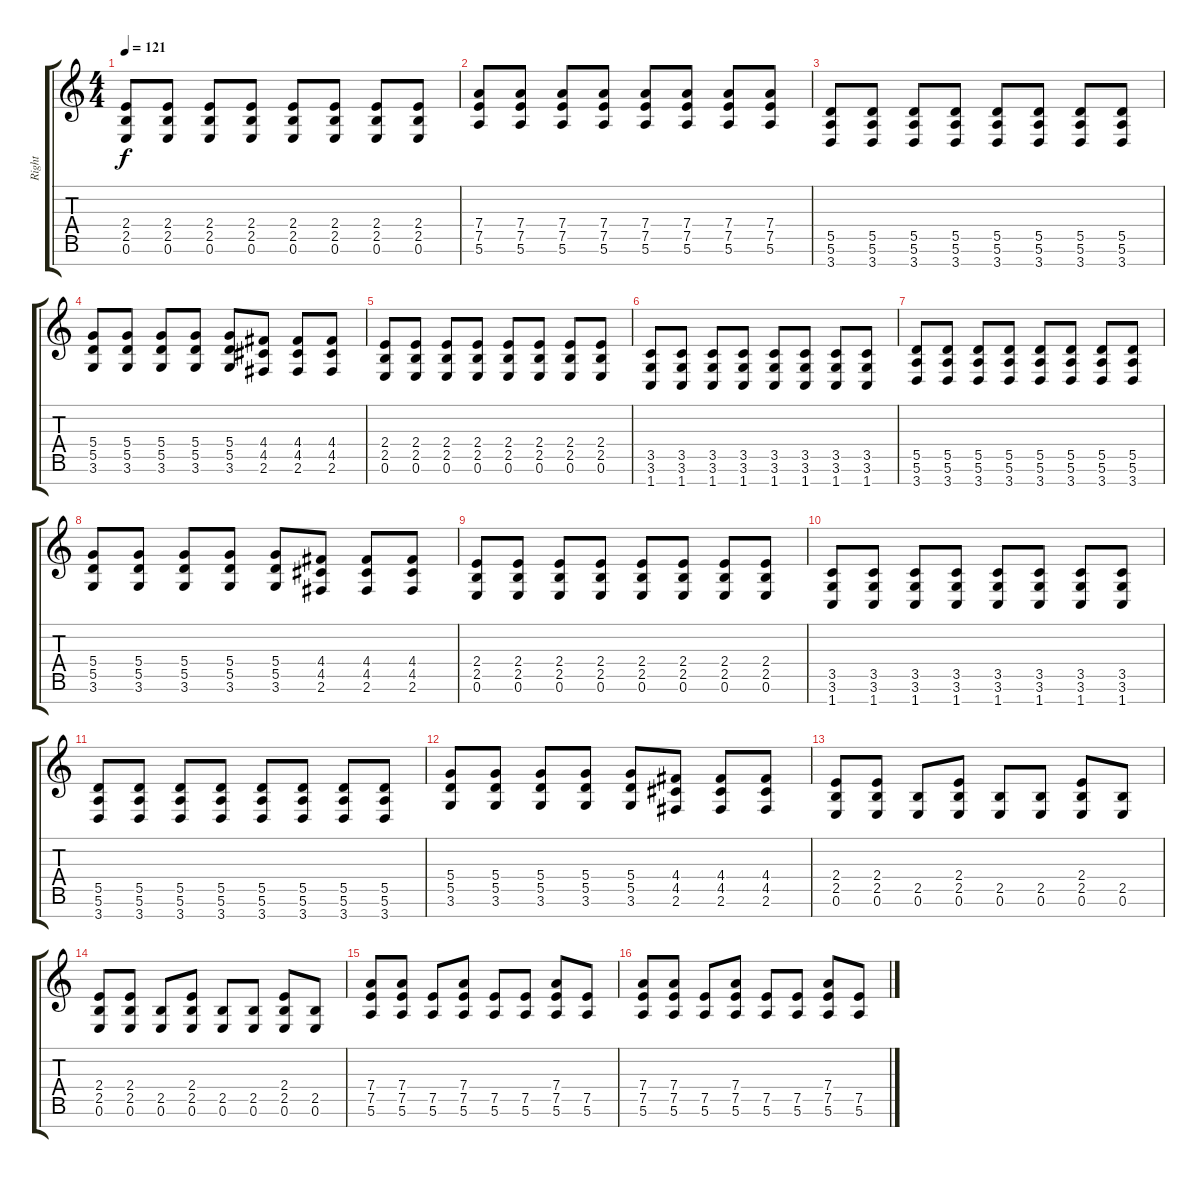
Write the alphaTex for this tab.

\track ("Right" "Right") {instrument distortionguitar}
\staff {score tabs}
\tuning (E4 B3 G3 D3 A2 E2 B1) {hide}
\ts (4 4)
\tempo 121
\clef g2
\ks c
(2.4 2.5 0.6).8{dy f} (2.4 2.5 0.6).8 (2.4 2.5 0.6).8 (2.4 2.5 0.6).8 (2.4 2.5 0.6).8 (2.4 2.5 0.6).8 (2.4 2.5 0.6).8 (2.4 2.5 0.6).8 |
(7.4 7.5 5.6).8 (7.4 7.5 5.6).8 (7.4 7.5 5.6).8 (7.4 7.5 5.6).8 (7.4 7.5 5.6).8 (7.4 7.5 5.6).8 (7.4 7.5 5.6).8 (7.4 7.5 5.6).8 |
(5.5 5.6 3.7).8 (5.5 5.6 3.7).8 (5.5 5.6 3.7).8 (5.5 5.6 3.7).8 (5.5 5.6 3.7).8 (5.5 5.6 3.7).8 (5.5 5.6 3.7).8 (5.5 5.6 3.7).8 |
(5.4 5.5 3.6).8 (5.4 5.5 3.6).8 (5.4 5.5 3.6).8 (5.4 5.5 3.6).8 (5.4 5.5 3.6).8 (4.4 4.5 2.6).8 (4.4 4.5 2.6).8 (4.4 4.5 2.6).8 |
(2.4 2.5 0.6).8 (2.4 2.5 0.6).8 (2.4 2.5 0.6).8 (2.4 2.5 0.6).8 (2.4 2.5 0.6).8 (2.4 2.5 0.6).8 (2.4 2.5 0.6).8 (2.4 2.5 0.6).8 |
(3.5 3.6 1.7).8 (3.5 3.6 1.7).8 (3.5 3.6 1.7).8 (3.5 3.6 1.7).8 (3.5 3.6 1.7).8 (3.5 3.6 1.7).8 (3.5 3.6 1.7).8 (3.5 3.6 1.7).8 |
(5.5 5.6 3.7).8 (5.5 5.6 3.7).8 (5.5 5.6 3.7).8 (5.5 5.6 3.7).8 (5.5 5.6 3.7).8 (5.5 5.6 3.7).8 (5.5 5.6 3.7).8 (5.5 5.6 3.7).8 |
(5.4 5.5 3.6).8 (5.4 5.5 3.6).8 (5.4 5.5 3.6).8 (5.4 5.5 3.6).8 (5.4 5.5 3.6).8 (4.4 4.5 2.6).8 (4.4 4.5 2.6).8 (4.4 4.5 2.6).8 |
(2.4 2.5 0.6).8 (2.4 2.5 0.6).8 (2.4 2.5 0.6).8 (2.4 2.5 0.6).8 (2.4 2.5 0.6).8 (2.4 2.5 0.6).8 (2.4 2.5 0.6).8 (2.4 2.5 0.6).8 |
(3.5 3.6 1.7).8 (3.5 3.6 1.7).8 (3.5 3.6 1.7).8 (3.5 3.6 1.7).8 (3.5 3.6 1.7).8 (3.5 3.6 1.7).8 (3.5 3.6 1.7).8 (3.5 3.6 1.7).8 |
(5.5 5.6 3.7).8 (5.5 5.6 3.7).8 (5.5 5.6 3.7).8 (5.5 5.6 3.7).8 (5.5 5.6 3.7).8 (5.5 5.6 3.7).8 (5.5 5.6 3.7).8 (5.5 5.6 3.7).8 |
(5.4 5.5 3.6).8 (5.4 5.5 3.6).8 (5.4 5.5 3.6).8 (5.4 5.5 3.6).8 (5.4 5.5 3.6).8 (4.4 4.5 2.6).8 (4.4 4.5 2.6).8 (4.4 4.5 2.6).8 |
(2.4 2.5 0.6).8 (2.4 2.5 0.6).8 (2.5 0.6).8 (2.4 2.5 0.6).8 (2.5 0.6).8 (2.5 0.6).8 (2.4 2.5 0.6).8 (2.5 0.6).8 |
(2.4 2.5 0.6).8 (2.4 2.5 0.6).8 (2.5 0.6).8 (2.4 2.5 0.6).8 (2.5 0.6).8 (2.5 0.6).8 (2.4 2.5 0.6).8 (2.5 0.6).8 |
(7.4 7.5 5.6).8 (7.4 7.5 5.6).8 (7.5 5.6).8 (7.4 7.5 5.6).8 (7.5 5.6).8 (7.5 5.6).8 (7.4 7.5 5.6).8 (7.5 5.6).8 |
(7.4 7.5 5.6).8 (7.4 7.5 5.6).8 (7.5 5.6).8 (7.4 7.5 5.6).8 (7.5 5.6).8 (7.5 5.6).8 (7.4 7.5 5.6).8 (7.5 5.6).8
